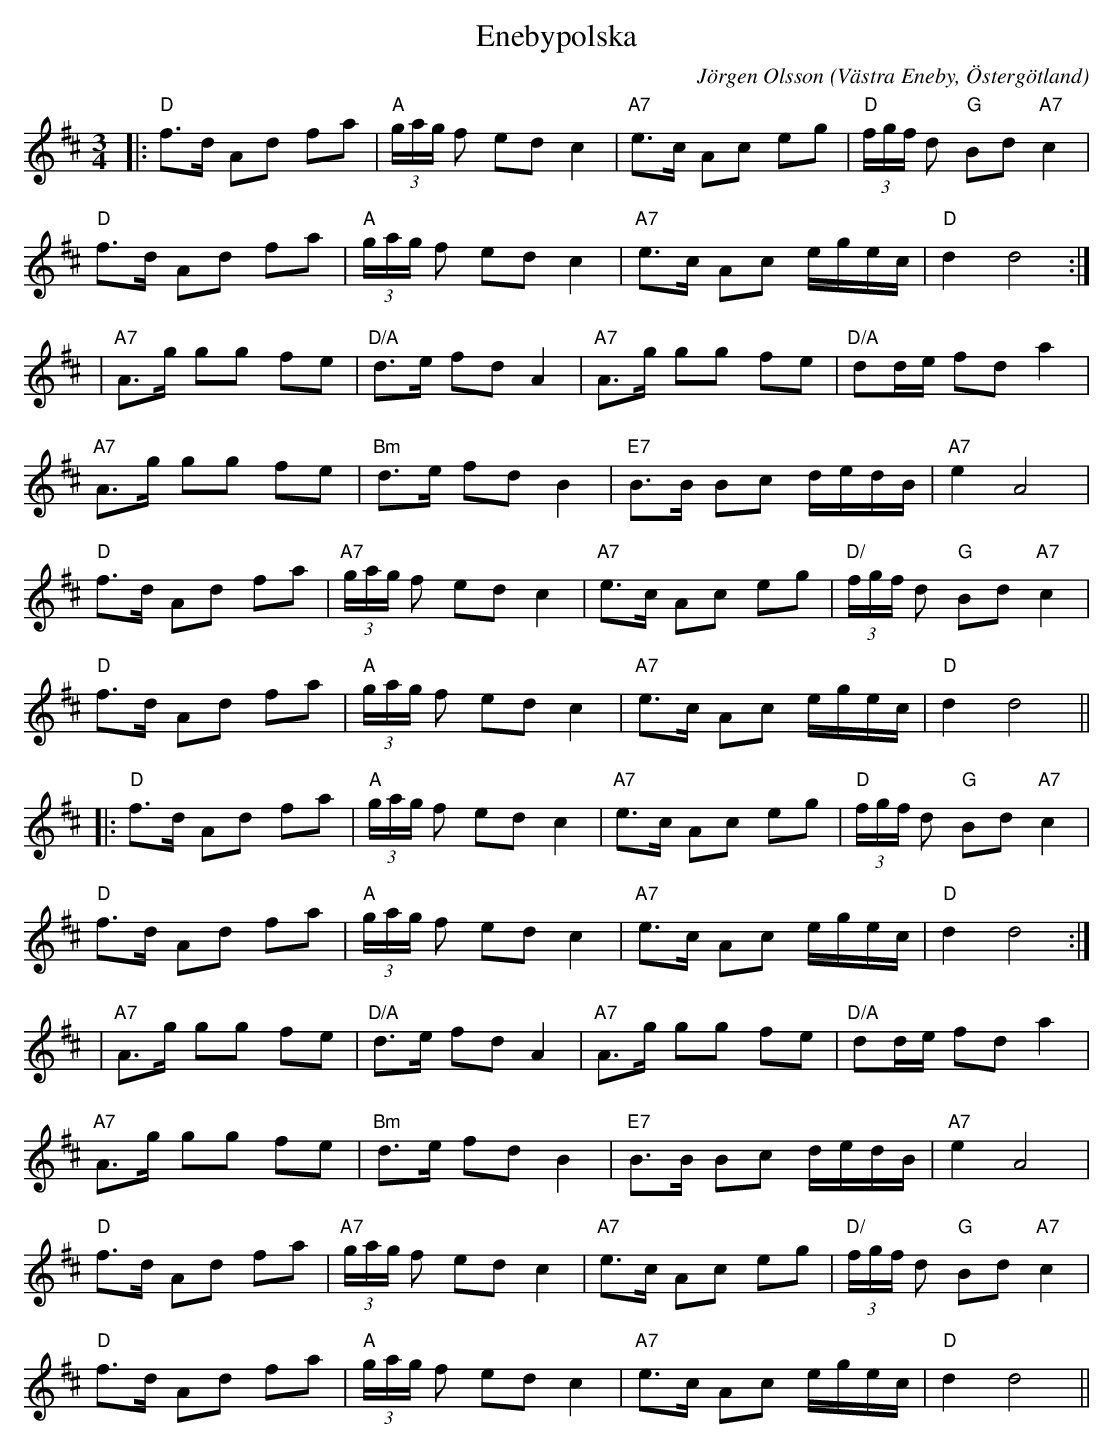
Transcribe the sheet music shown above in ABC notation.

X:1
T:Enebypolska
C:Jörgen Olsson
O:Västra Eneby, Östergötland
M:3/4
L:1/8
K:D
V:1
|:"D"f>d Ad fa|"A"(3g/a/g/ f ed c2|"A7"e>c Ac eg|"D"(3f/g/f/ d "G"Bd "A7"c2|
"D"f>d Ad fa|"A"(3g/a/g/ f ed c2|"A7"e>c Ac e/g/e/c/|"D"d2 d4:|
|"A7"A>g gg fe|"D/A"d>e fd A2|"A7"A>g gg fe|"D/A" dd/e/ fd a2|
"A7"A>g gg fe|"Bm"d>e fd B2|"E7"B>B Bc d/e/d/B/|"A7" e2 A4|
"D"f>d Ad fa|"A7"(3g/a/g/ f ed c2|"A7"e>c Ac eg|"D/"(3f/g/f/ d "G"Bd "A7"c2|
"D"f>d Ad fa|"A"(3g/a/g/ f ed c2|"A7"e>c Ac e/g/e/c/|"D"d2 d4 ||
V:2
V:1
|:"D"f>d Ad fa|"A"(3g/a/g/ f ed c2|"A7"e>c Ac eg|"D"(3f/g/f/ d "G"Bd "A7"c2|
"D"f>d Ad fa|"A"(3g/a/g/ f ed c2|"A7"e>c Ac e/g/e/c/|"D"d2 d4:|
|"A7"A>g gg fe|"D/A"d>e fd A2|"A7"A>g gg fe|"D/A" dd/e/ fd a2|
"A7"A>g gg fe|"Bm"d>e fd B2|"E7"B>B Bc d/e/d/B/|"A7" e2 A4|
"D"f>d Ad fa|"A7"(3g/a/g/ f ed c2|"A7"e>c Ac eg|"D/"(3f/g/f/ d "G"Bd "A7"c2|
"D"f>d Ad fa|"A"(3g/a/g/ f ed c2|"A7"e>c Ac e/g/e/c/|"D"d2 d4 ||
